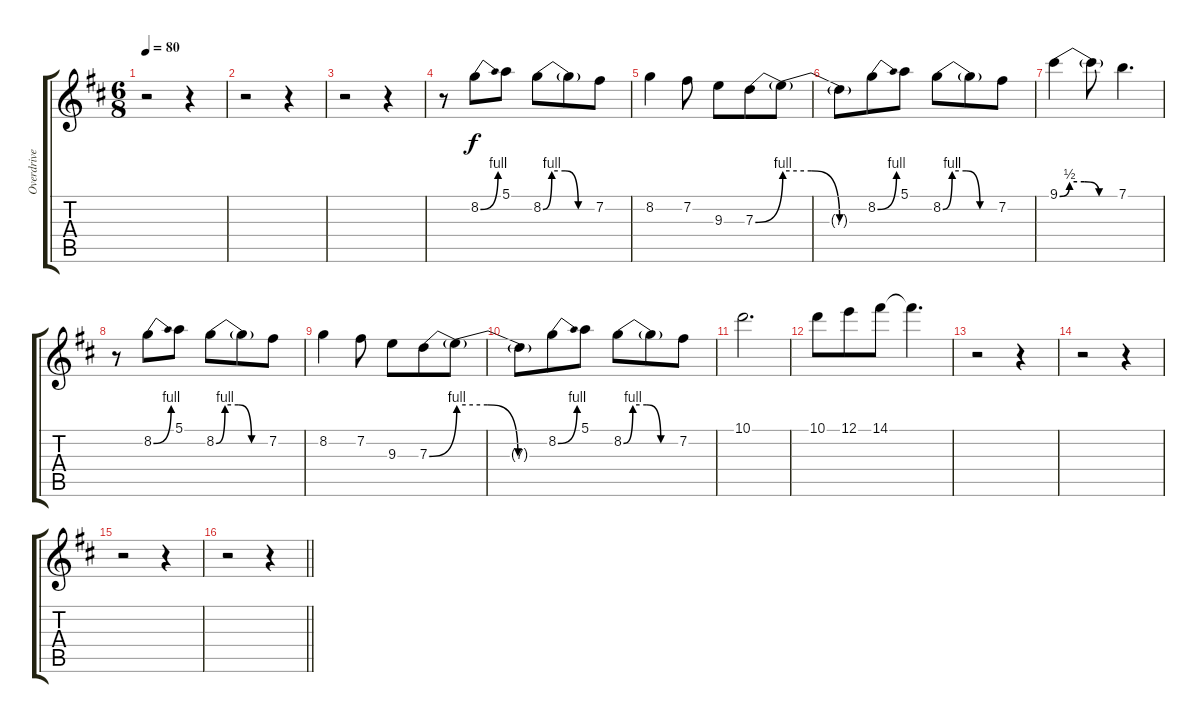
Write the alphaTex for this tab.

\track ("Overdrive" "Overdrive") {instrument overdrivenguitar}
\staff {score tabs}
\tuning (E4 B3 G3 D3 A2 E2) {hide}
\ts (6 8)
\tempo 80
\clef g2
\ks d
r.2{dy f} r.4 |
r.2 r.4 |
r.2 r.4 |
r.8 8.2{be (bend 0 0 60 4)}.8 5.1.8 8.2{be (custom 0 0 10 4 25 4 40 0 60 0)}.8 8.2{t}.8 7.2.8 |
8.2.4 7.2.8 9.3.8 7.3{be (bend 0 0 60 4)}.8 7.3{be (custom 0 4 20 4 40 0 60 0) t}.8 |
7.3{t}.8 8.2{be (bend 0 0 60 4)}.8 5.1.8 8.2{be (custom 0 0 10 4 25 4 40 0 60 0)}.8 8.2{t}.8 7.2.8 |
9.1{be (custom 0 0 10 2 25 2 40 0 60 0)}.4 9.1{t}.8 7.1.4{d} |
r.8 8.2{be (bend 0 0 60 4)}.8 5.1.8 8.2{be (custom 0 0 10 4 25 4 40 0 60 0)}.8 8.2{t}.8 7.2.8 |
8.2.4 7.2.8 9.3.8 7.3{be (bend 0 0 60 4)}.8 7.3{be (custom 0 4 20 4 40 0 60 0) t}.8 |
7.3{t}.8 8.2{be (bend 0 0 60 4)}.8 5.1.8 8.2{be (custom 0 0 10 4 25 4 40 0 60 0)}.8 8.2{t}.8 7.2.8 |
10.1.2{d} |
10.1.8 12.1.8 14.1.8 14.1{t}.4{d} |
r.2 r.4 |
r.2 r.4 |
r.2 r.4 |
\barLineRight lightlight
r.2 r.4
